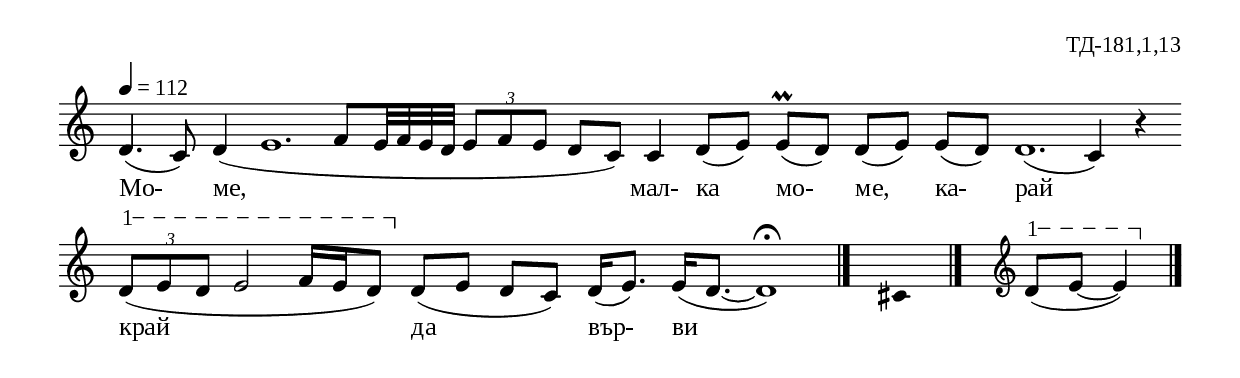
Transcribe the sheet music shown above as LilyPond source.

%{
td_181_1_13
%}

\include "td-preamble.ly"

\score {
\relative c' {
\tempo 4 = 112
\cadenzaOn
d4.( c8) d4( e1. f8[ e32 f e d] \times 2/3 { e8[ f e] } d[ c]) c4
d8[( e]) e\prall[( d]) d[( e]) e[( d])d1.( c4) r
\bar ""
\varA
\times 2/3 { d8\startTextSpan[( e d] } e2 f16[ e d8\stopTextSpan]) 
d[( e] d[ c]) d16[( e8.]) 
e16[( d8.]~ d1\fermata) 
 \bar "|." 
s4 \fixB cis \fixC
  \bar "|." 
s16 \clef treble   
\varA
d8\startTextSpan[( e]~  e4\stopTextSpan) 
 \bar "|." 
}
\addlyrics { Мо- ме, мал- ка мо- ме, ка- рай край да вър- ви  }
%
\layout {
   \context { 
	    \Staff \remove "Time_signature_engraver" } 
  indent = #0
  line-width = 190\mm
  ragged-right=##f
}
%
\midi { 
	\context {
		\Score tempoWholesPerMinute = #(ly:make-moment 112 4)
		}
	}
}
%
\header{
  opus = "ТД-181,1,13"
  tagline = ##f
}


